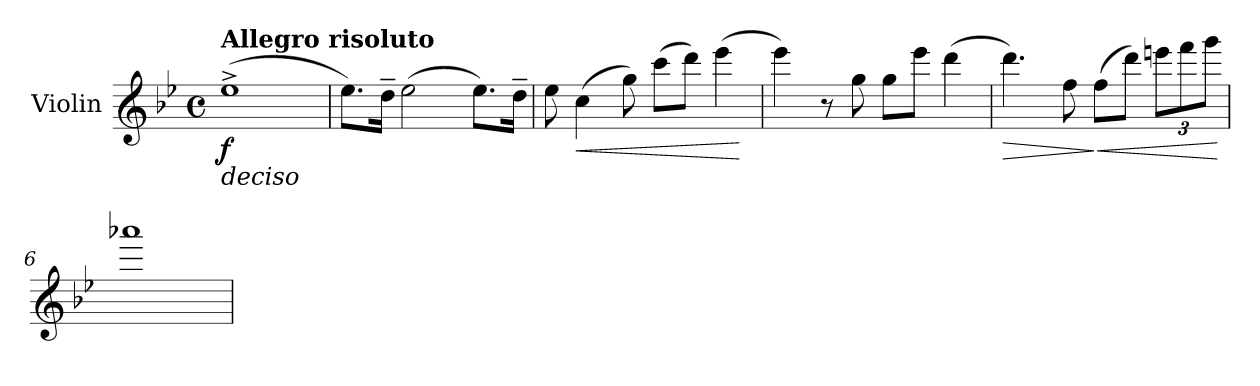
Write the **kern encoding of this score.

**kern	**dynam
*part1	*part1
*staff1	*staff1
*I"Violin	*
*I'Vln.	*
*clefG2	*
*k[b-e-]	*
*M4/4	*
*met(c)	*
=1	=1
!LO:TX:a:B:t=Allegro risoluto	!
!LO:TX:b:i:t=deciso	!
!	!LO:DY:b
(1ee-^	f
=2	=2
8.ee-\L)	.
16dd~\Jk	.
(2ee-\	.
8.ee-\L)	.
16dd~\Jk	.
=3	=3
8ee-\	.
!	!LO:HP:b
(4cc\	<
8gg\)	.
(8ccc\L	.
8ddd\J)	.
(4eee-\	.
.	[
=4	=4
4eee-\)	.
8r	.
8gg\	.
8gg\L	.
8eee-\J	.
(4ddd\	.
=5	=5
!	!LO:HP:b
4.ddd\)	>
8ff\	.
!	!LO:HP:n=1:b
(8ff\L	] <
8ddd\J)	.
*Xbrackettup	*
12eeen\L	.
12fff\	.
12ggg\J	.
.	[
!!LO:LB:g=z
=6	=6
1aaa-X	.
=	=
*-	*-
